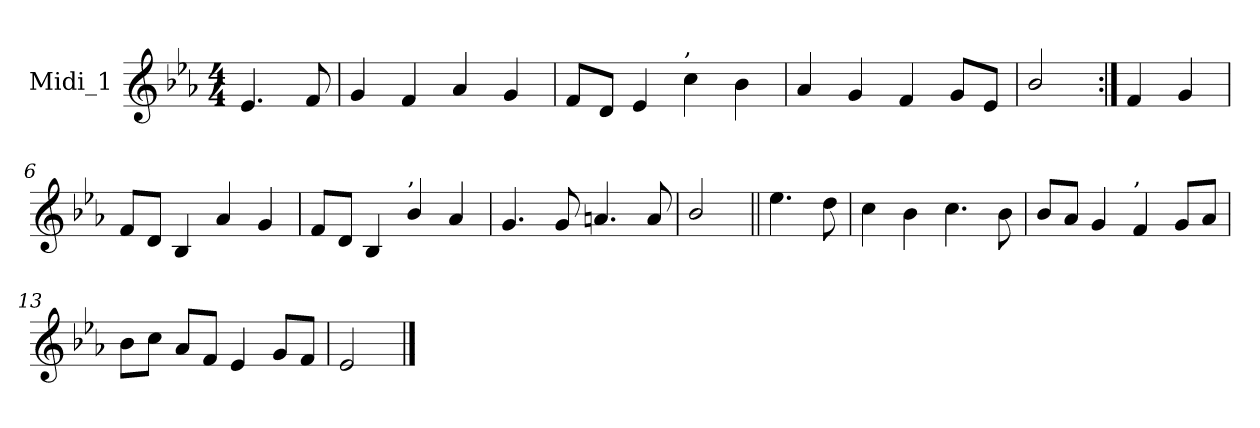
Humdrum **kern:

**kern
*part1
*staff1
*I"Midi_1
*clefG2
*k[b-e-a-]
*E-:
*M4/4
=
4.e-
8f
=1
4g
4f
4a-
4g
=2
8fL
8dJ
4e-
!LO:TX:a:t=,
4cc
4b-
=3
4a-
4g
4f
8gL
8e-J
=4
2b-/
!!LO:LB:g=z
=5:|!
4f
4g
=6
8fL
8dJ
4B-
4a-
4g
=7
8fL
8dJ
4B-
!LO:TX:a:t=,
4b-/
4a-/
=8
4.g/
8g/
4.an/
8a/
=9
2b-/
!!LO:LB:g=z
=10||
4.ee-
8dd
=11
4cc
4b-
4.cc
8b-
=12
8b-L
8a-J
4g
!LO:TX:a:t=,
4f
8gL
8a-J
=13
8b-L
8ccJ
8a-L
8fJ
4e-
8gL
8fJ
=14
2e-
==
*-
